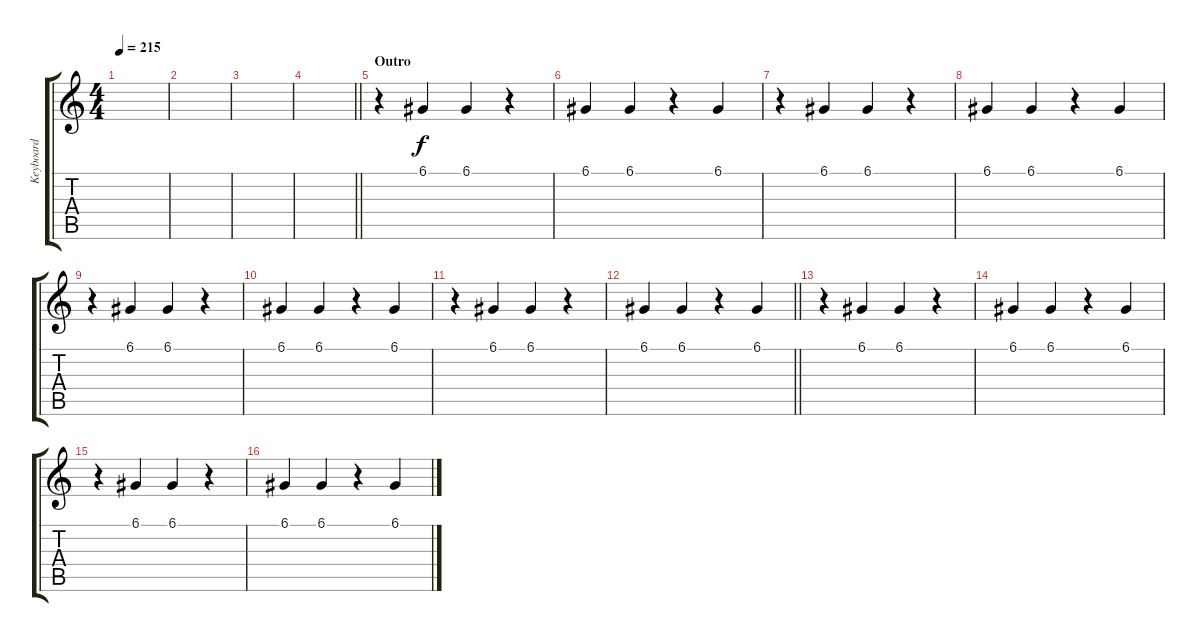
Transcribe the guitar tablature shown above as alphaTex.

\track ("Keyboard" "Keyboard") {instrument brightacousticpiano}
\staff {score tabs}
\tuning (D4 A3 F3 C3 G2 D2) {hide}
\ts (4 4)
\tempo 215
\clef g2
\ks c
|
|
|
\barLineRight lightlight
|
\section ("" "Outro")
r.4 6.1.4 6.1.4 r.4 |
6.1.4 6.1.4 r.4 6.1.4 |
r.4 6.1.4 6.1.4 r.4 |
6.1.4 6.1.4 r.4 6.1.4 |
r.4{volume 5} 6.1.4 6.1.4 r.4 |
6.1.4 6.1.4 r.4 6.1.4 |
r.4 6.1.4 6.1.4 r.4 |
\barLineRight lightlight
6.1.4 6.1.4 r.4 6.1.4 |
r.4 6.1.4 6.1.4 r.4 |
6.1.4 6.1.4 r.4 6.1.4 |
r.4 6.1.4 6.1.4 r.4 |
6.1.4 6.1.4 r.4 6.1.4
